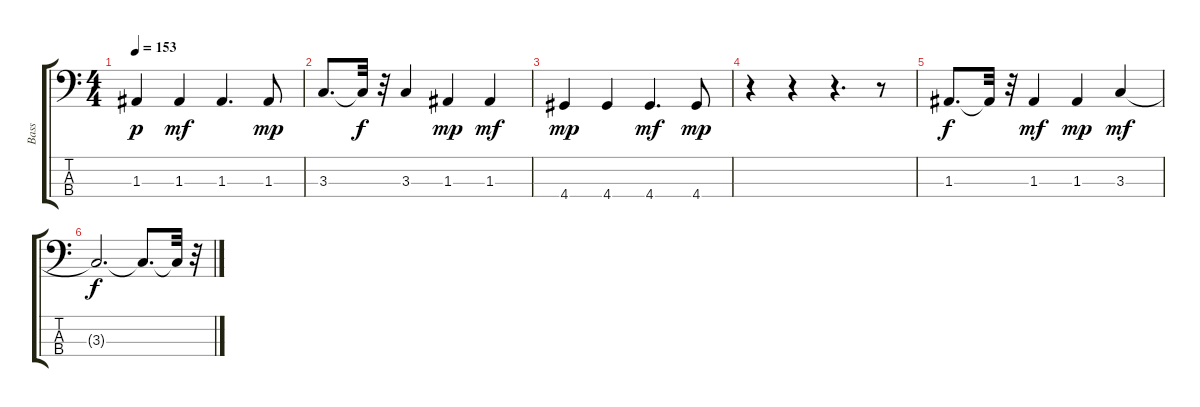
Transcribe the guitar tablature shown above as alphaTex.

\track ("Bass" "Bass") {instrument fretlessbass}
\staff {score tabs}
\tuning (G2 D2 A1 E1) {hide}
\ts (4 4)
\tempo 153
\clef f4
\ks c
1.3.4{dy p} 1.3.4{dy mf} 1.3.4{d} 1.3.8{dy mp} |
3.3.8{d} 3.3{t}.32{dy f} r.32 3.3.4 1.3.4{dy mp} 1.3.4{dy mf} |
4.4.4{dy mp} 4.4.4 4.4.4{d dy mf} 4.4.8{dy mp} |
r.4 r.4 r.4{d} r.8 |
1.3.8{d dy f} 1.3{t}.32 r.32 1.3.4{dy mf} 1.3.4{dy mp} 3.3.4{dy mf} |
3.3{t}.2{d dy f} 3.3{t}.8{d} 3.3{t}.32 r.32
